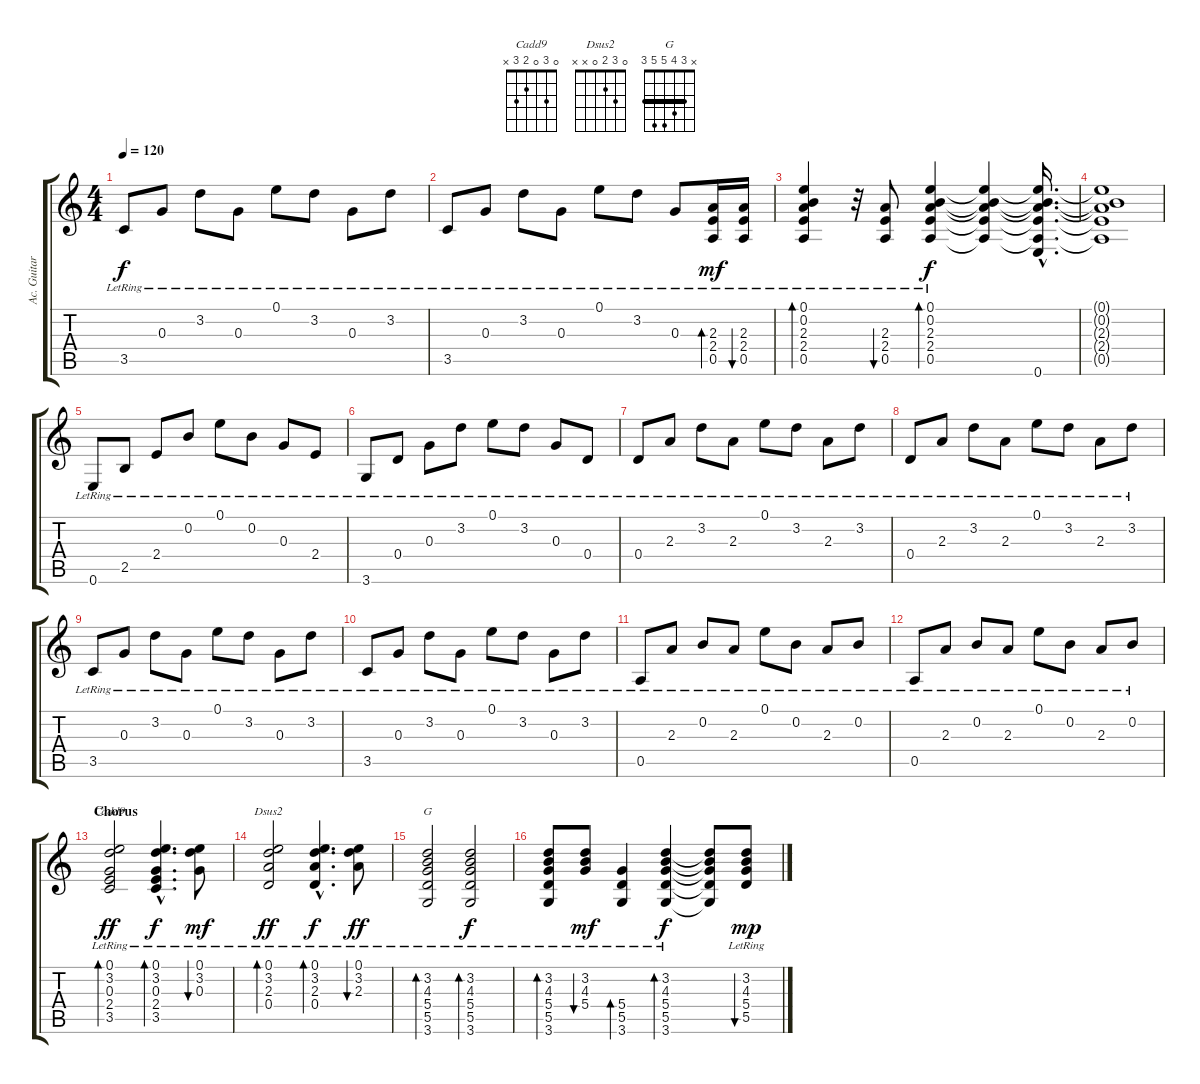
\track ("Ac. Guitar - MIKE" "Ac. Guitar") {instrument acousticguitarsteel}
\staff {score tabs}
\tuning (E4 B3 G3 D3 A2 E2) {hide}
\chord ("Cadd9" 0 3 0 2 3 x)
\chord ("Dsus2" 0 3 2 0 x x)
\chord ("G" x 3 4 5 5 3) {barre 3}
\ts (4 4)
\tempo 120
\clef g2
\ks c
3.5{lr}.8{dy f} 0.3{lr}.8 3.2{lr}.8 0.3{lr}.8 0.1{lr}.8 3.2{lr}.8 0.3{lr}.8 3.2{lr}.8 |
3.5{lr}.8 0.3{lr}.8 3.2{lr}.8 0.3{lr}.8 0.1{lr}.8 3.2{lr}.8 0.3{lr}.8 (2.3{lr} 2.4{lr} 0.5{lr}).16{bd 60 dy mf} (2.3{lr} 2.4{lr} 0.5{lr}).16{bu 60} |
(0.1{lr} 0.2{lr} 2.3{lr} 2.4{lr} 0.5{lr}).4{bd 120} r.32 (2.3{lr} 2.4{lr} 0.5{lr}).8{bu 120} (0.1{lr} 0.2{lr} 2.3{lr} 2.4{lr} 0.5{lr}).4{bd 120 dy f} (0.1{t} 0.2{t} 2.3{t} 2.4{t} 0.5{t}).4 (0.1{hac t} 0.2{hac t} 2.3{hac t} 2.4{hac t} 0.5{hac t} 0.6{hac}).16{d} |
(0.1{t} 0.2{t} 2.3{t} 2.4{t} 0.5{t}).1 |
0.6{lr}.8 2.5{lr}.8 2.4{lr}.8 0.2{lr}.8 0.1{lr}.8 0.2{lr}.8 0.3{lr}.8 2.4{lr}.8 |
3.6{lr}.8 0.4{lr}.8 0.3{lr}.8 3.2{lr}.8 0.1{lr}.8 3.2{lr}.8 0.3{lr}.8 0.4{lr}.8 |
0.4{lr}.8 2.3{lr}.8 3.2{lr}.8 2.3{lr}.8 0.1{lr}.8 3.2{lr}.8 2.3{lr}.8 3.2{lr}.8 |
0.4{lr}.8 2.3{lr}.8 3.2{lr}.8 2.3{lr}.8 0.1{lr}.8 3.2{lr}.8 2.3{lr}.8 3.2{lr}.8 |
3.5{lr}.8 0.3{lr}.8 3.2{lr}.8 0.3{lr}.8 0.1{lr}.8 3.2{lr}.8 0.3{lr}.8 3.2{lr}.8 |
3.5{lr}.8 0.3{lr}.8 3.2{lr}.8 0.3{lr}.8 0.1{lr}.8 3.2{lr}.8 0.3{lr}.8 3.2{lr}.8 |
0.5{lr}.8 2.3{lr}.8 0.2{lr}.8 2.3{lr}.8 0.1{lr}.8 0.2{lr}.8 2.3{lr}.8 0.2{lr}.8 |
0.5{lr}.8 2.3{lr}.8 0.2{lr}.8 2.3{lr}.8 0.1{lr}.8 0.2{lr}.8 2.3{lr}.8 0.2{lr}.8 |
\section ("" "Chorus")
(0.1{lr} 3.2{lr} 0.3{lr} 2.4{lr} 3.5{lr}).2{bd 60 ch "Cadd9" dy ff} (0.1{hac lr} 3.2{hac lr} 0.3{hac lr} 2.4{hac lr} 3.5{hac lr}).4{d bd 60 dy f} (0.1{lr} 3.2{lr} 0.3{lr}).8{bu 60 dy mf} |
(0.1{lr} 3.2{lr} 2.3{lr} 0.4{lr}).2{bd 60 ch "Dsus2" dy ff} (0.1{hac lr} 3.2{hac lr} 2.3{hac lr} 0.4{hac lr}).4{d bd 60 dy f} (0.1{lr} 3.2{lr} 2.3{lr}).8{bu 60 dy ff} |
(3.2{lr} 4.3{lr} 5.4{lr} 5.5{lr} 3.6{lr}).2{bd 60 ch "G"} (3.2{lr} 4.3{lr} 5.4{lr} 5.5{lr} 3.6{lr}).2{bd 60 dy f} |
(3.2{lr} 4.3{lr} 5.4{lr} 5.5{lr} 3.6{lr}).8{bd 60} (3.2{lr} 4.3{lr} 5.4{lr}).8{bu 60 dy mf} (5.4{lr} 5.5{lr} 3.6{lr}).4{bd 60} (3.2{lr} 4.3{lr} 5.4{lr} 5.5{lr} 3.6{lr}).4{bd 60 dy f} (3.2{t} 4.3{t} 5.4{t} 5.5{t} 3.6{t}).8 (3.2{lr} 4.3{lr} 5.4{lr} 5.5{lr}).8{bu 60 dy mp}
